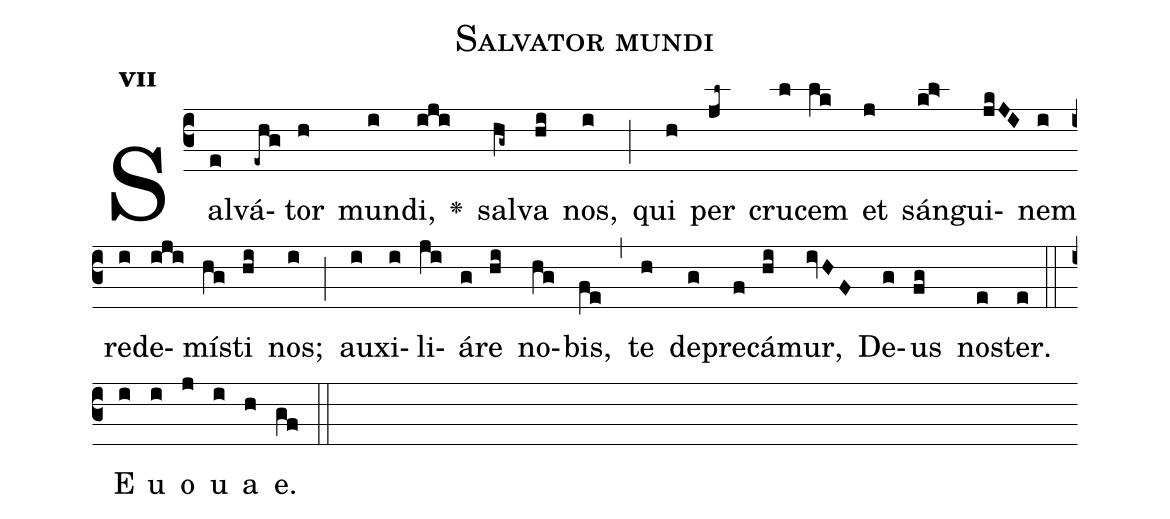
name:Salvator mundi;
office-part:Antiphona;
mode:7;
%%
initial-style: 1;
name: Salvator mundi salva nos qui
book: Antiphonae & Responsoria/Tomus II, p. 139;
occasion: Hebdomada Sancta Sabbato Sancto;
office-part: Laudes Ant E;
user-notes: ;
commentary: ;
annotation: 7a;
centering-scheme: english;
fontsize: 12;
font: OFLSortsMillGoudy;
height: 11;
width: 4.5;
%%
(c3)Sal(e)vá(-ehg)tor(h) mun(i)di,(iji) <v>\greheightstar</v>() sal(hg~)va(hi) nos,(i) (;) qui(h) per(jl~) cru(l)cem(lk) et(j) sán(kl>)gui(jkJI)nem(i) red(i)e(iji)mí(hg)sti(hi) nos;(i) (;) au(i)xi(i)li(ji)á(g)re(hi) no(hg)bis,(fe) (,) te(h) de(g)pre(f)cá(hi)mur,(ivHF) De(g)us(fg) no(e)ster.(e) (::)
E(i) u(i) o(j) u(i) a(h) e.(gf) (::)
